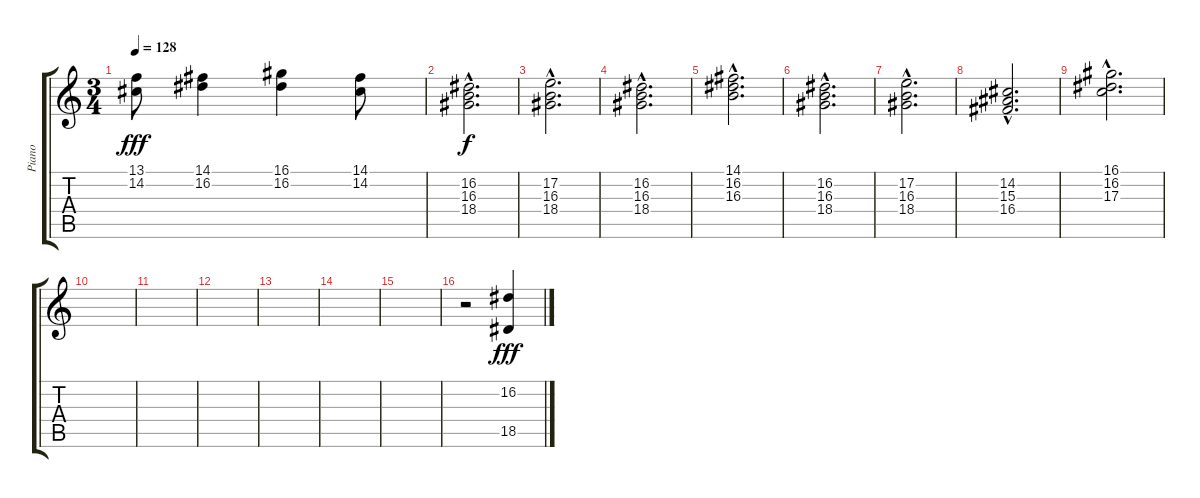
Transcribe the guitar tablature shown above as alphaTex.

\track ("Piano" "Piano") {instrument acousticgrandpiano}
\staff {score tabs}
\tuning (E4 B3 G3 D3 A2 E2) {hide}
\ts (3 4)
\tempo 128
\clef g2
\ks c
(13.1 14.2).8{dy fff} (14.1 16.2).4 (16.1 16.2).4 (14.1 14.2).8 |
(16.2{hac} 16.3{hac} 18.4{hac}).2{d dy f} |
(17.2{hac} 16.3{hac} 18.4{hac}).2{d} |
(16.2{hac} 16.3{hac} 18.4{hac}).2{d} |
(14.1{hac} 16.2{hac} 16.3{hac}).2{d} |
(16.2{hac} 16.3{hac} 18.4{hac}).2{d} |
(17.2{hac} 16.3{hac} 18.4{hac}).2{d} |
(14.2{hac} 15.3{hac} 16.4{hac}).2{d} |
(16.1{hac} 16.2{hac} 17.3{hac}).2{d} |
|
|
|
|
|
|
r.2 (16.2 18.5).4{dy fff}
